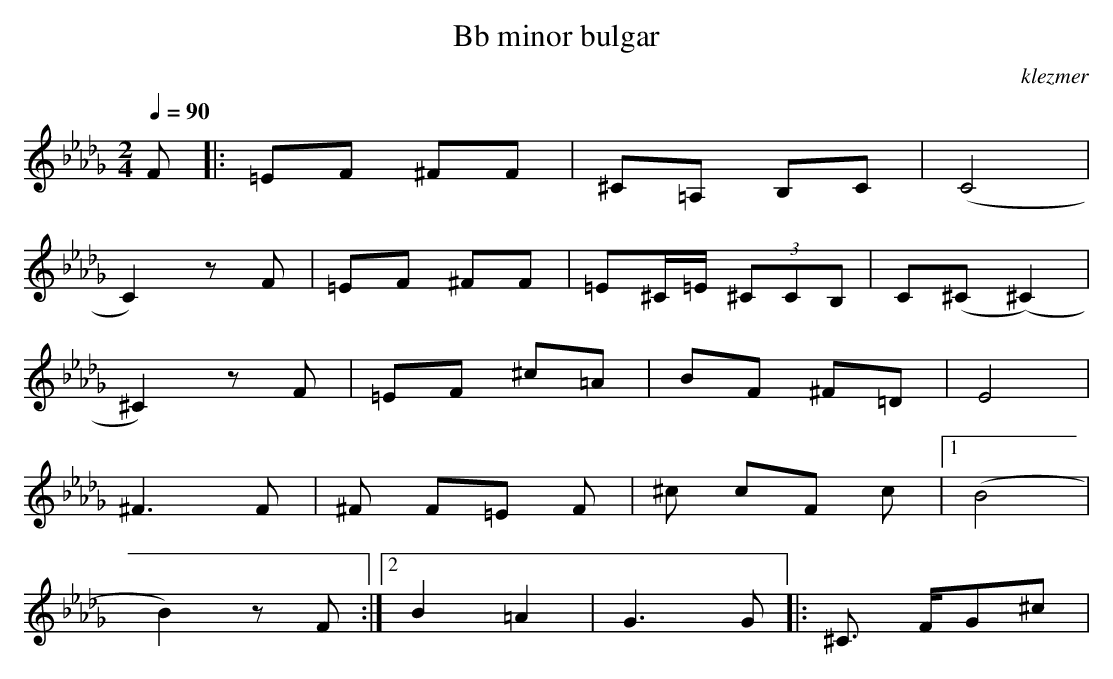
X:1
T:Bb minor bulgar
O:klezmer
M:2/4
L:1/8
Q:1/4=90
K:Bbm
V:1
F  |:=EF ^FF |^C=A, B,C |(C4 |
C2) zF |=EF ^FF |=E^C/=E/  (3^CCB, |C(^C (^C2) |
^C2) zF |=EF ^c=A |BF ^F=D |E4 |
^F3 F|^F F=E F|^c cF c|1 (B4 |
B2) zF :|2 B2 =A2 |=^G3 =^G|| |:^C3/2 F/=^G^c |
